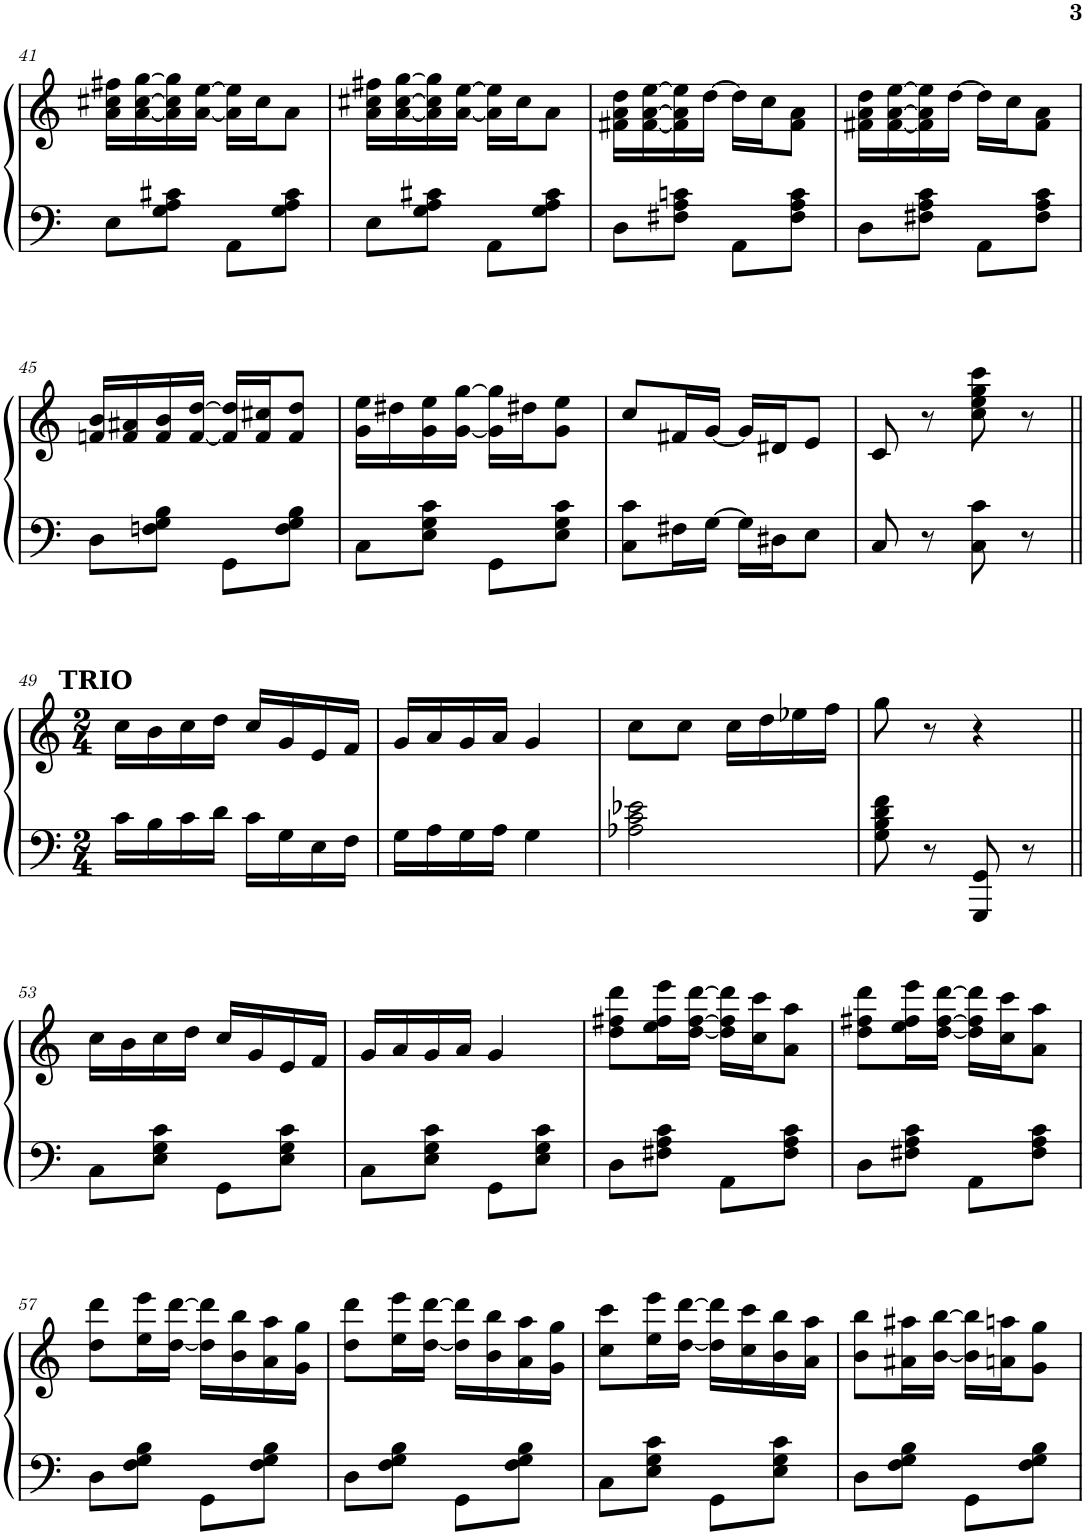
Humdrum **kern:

**kern	**kern
*part1	*part1
*staff2	*staff1
*I"Piano	*
*I'Pno.	*
!!LO:PB:g=z
*clefF4	*clefG2
*k[]	*k[]
*M2/4	*M2/4
=41	=41
8E\L	16a\ 16cc#X\ 16ff#X\LL
.	[16a\ [16cc#\ [16gg\
8G\ 8A\ 8c#X\J	16a\] 16cc#\] 16gg\]
.	[16a\ [16ee\JJ
8AA\L	16a\] 16ee\]LL
.	16cc#\J
8G\ 8A\ 8c#\J	8a\J
=42	=42
8E\L	16a\ 16cc#X\ 16ff#X\LL
.	[16a\ [16cc#\ [16gg\
8G\ 8A\ 8c#X\J	16a\] 16cc#\] 16gg\]
.	[16a\ [16ee\JJ
8AA\L	16a\] 16ee\]LL
.	16cc#\J
8G\ 8A\ 8c#\J	8a\J
=43	=43
8D\L	16f#X\ 16a\ 16dd\LL
.	[16f#\ [16a\ [16ee\
8F#X\ 8A\ 8cn\J	16f#\] 16a\] 16ee\]
.	[16dd\JJ
8AA\L	16dd\LL]
.	16cc\J
8F#\ 8A\ 8c\J	8f#\ 8a\J
=44	=44
8D\L	16f#X\ 16a\ 16dd\LL
.	[16f#\ [16a\ [16ee\
8F#X\ 8A\ 8c\J	16f#\] 16a\] 16ee\]
.	[16dd\JJ
8AA\L	16dd\LL]
.	16cc\J
8F#\ 8A\ 8c\J	8f#\ 8a\J
!!LO:LB:g=z
=45	=45
8D\L	16fn/ 16b/LL
.	16f/ 16a#X/
8Fn\ 8G\ 8B\J	16f/ 16b/
.	[16f/ [16dd/JJ
8GG\L	16f/] 16dd/]LL
.	16f/ 16cc#X/J
8F\ 8G\ 8B\J	8f/ 8dd/J
=46	=46
8C\L	16g\ 16ee\LL
.	16dd#X\
8E\ 8G\ 8c\J	16g\ 16ee\
.	[16g\ [16gg\JJ
8GG\L	16g\] 16gg\]LL
.	16dd#X\J
8E\ 8G\ 8c\J	8g\ 8ee\J
=47	=47
8C\ 8c\L	8cc/L
16F#X\L	16f#X/L
[16G\JJ	[16g/JJ
16G\LL]	16g/LL]
16D#X\J	16d#X/J
8E\J	8e/J
=48	=48
8C/	8c/
8r	8r
8C\ 8c\	8cc\ 8ee\ 8gg\ 8ccc\
8r	8r
!!LO:LB:g=z
=49||	=49||
*M2/4	*M2/4
!	!LO:TX:a:B:t=TRIO
16c\LL	16cc\LL
16B\	16b\
16c\	16cc\
16d\JJ	16dd\JJ
16c\LL	16cc/LL
16G\	16g/
16E\	16e/
16F\JJ	16f/JJ
=50	=50
16G\LL	16g/LL
16A\	16a/
16G\	16g/
16A\JJ	16a/JJ
4G\	4g/
=51	=51
2A-X\ 2c\ 2e-X\	8cc\L
.	8cc\J
.	16cc\LL
.	16dd\
.	16ee-X\
.	16ff\JJ
=52	=52
8G\ 8B\ 8d\ 8f\	8gg\
8r	8r
8GGG/ 8GG/	4r
8r	.
!!LO:LB:g=z
=53||	=53||
8C\L	16cc\LL
.	16b\
8E\ 8G\ 8c\J	16cc\
.	16dd\JJ
8GG\L	16cc/LL
.	16g/
8E\ 8G\ 8c\J	16e/
.	16f/JJ
=54	=54
8C\L	16g/LL
.	16a/
8E\ 8G\ 8c\J	16g/
.	16a/JJ
8GG\L	4g/
8E\ 8G\ 8c\J	.
=55	=55
8D\L	8dd\ 8ff#X\ 8ddd\L
8F#X\ 8A\ 8c\J	16ee\ 16ff#\ 16eee\L
.	[16dd\ [16ff#\ [16ddd\JJ
8AA\L	16dd\] 16ff#\] 16ddd\]LL
.	16cc\ 16ccc\J
8F#\ 8A\ 8c\J	8a\ 8aa\J
=56	=56
8D\L	8dd\ 8ff#X\ 8ddd\L
8F#X\ 8A\ 8c\J	16ee\ 16ff#\ 16eee\L
.	[16dd\ [16ff#\ [16ddd\JJ
8AA\L	16dd\] 16ff#\] 16ddd\]LL
.	16cc\ 16ccc\J
8F#\ 8A\ 8c\J	8a\ 8aa\J
!!LO:LB:g=z
=57	=57
8D\L	8dd\ 8ddd\L
8F\ 8G\ 8B\J	16ee\ 16eee\L
.	[16dd\ [16ddd\JJ
8GG\L	16dd\] 16ddd\]LL
.	16b\ 16bb\
8F\ 8G\ 8B\J	16a\ 16aa\
.	16g\ 16gg\JJ
=58	=58
8D\L	8dd\ 8ddd\L
8F\ 8G\ 8B\J	16ee\ 16eee\L
.	[16dd\ [16ddd\JJ
8GG\L	16dd\] 16ddd\]LL
.	16b\ 16bb\
8F\ 8G\ 8B\J	16a\ 16aa\
.	16g\ 16gg\JJ
=59	=59
8C\L	8cc\ 8ccc\L
8E\ 8G\ 8c\J	16ee\ 16eee\L
.	[16dd\ [16ddd\JJ
8GG\L	16dd\] 16ddd\]LL
.	16cc\ 16ccc\
8E\ 8G\ 8c\J	16b\ 16bb\
.	16a\ 16aa\JJ
=60	=60
8D\L	8b\ 8bb\L
8F\ 8G\ 8B\J	16a#X\ 16aa#X\L
.	[16b\ [16bb\JJ
8GG\L	16b\] 16bb\]LL
.	16an\ 16aan\J
8F\ 8G\ 8B\J	8g\ 8gg\J
=	=
*-	*-
